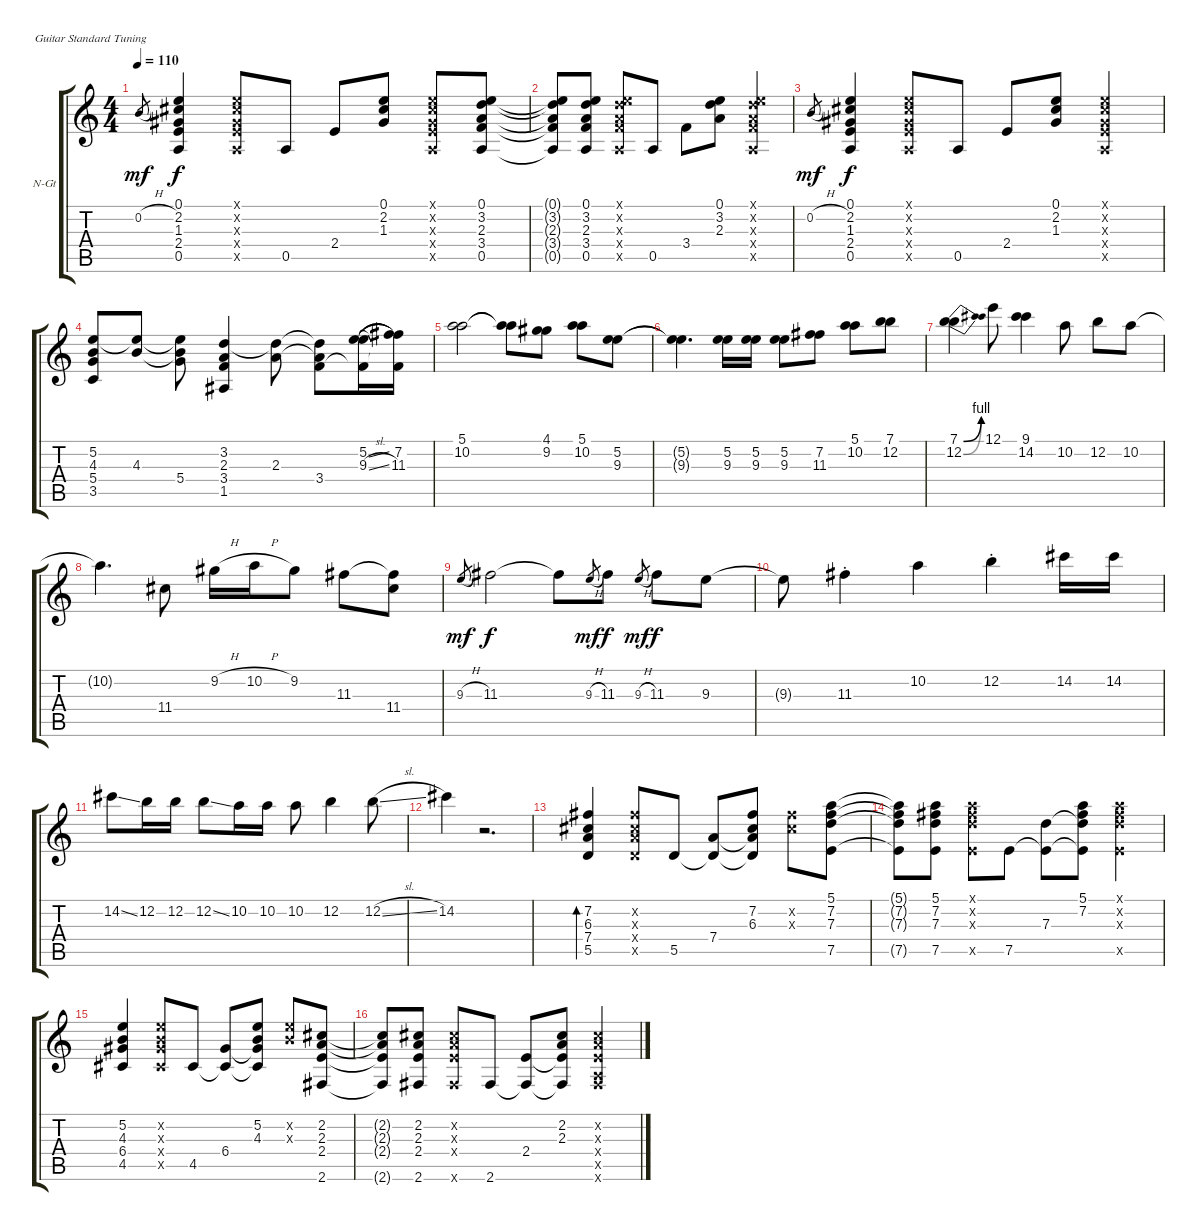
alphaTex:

\defaultSystemsLayout 4
\bracketExtendMode groupsimilarinstruments
\firstSystemTrackNameOrientation horizontal
\otherSystemsTrackNameOrientation horizontal
\track ("Nylon Guitar" "N-Gt") {instrument acousticguitarnylon}
\staff {score tabs}
\tuning (E4 B3 G3 D3 A2 E2)
\ts (4 4)
\tempo 110
\clef g2
\ks c
0.2{h}.8{gr dy mf} (0.1 2.2 1.3 2.4 0.5).4{dy f} (0.1{x} 2.2{x} 1.3{x} 2.4{x} 0.5{x}).8 0.5.8 2.4.8 (0.1 2.2 1.3).8 (0.1{x} 2.2{x} 1.3{x} 2.4{x} 0.5{x}).8 (0.1 3.2 2.3 3.4 0.5).8 |
(0.1{t} 3.2{t} 2.3{t} 3.4{t} 0.5{t}).8 (0.1 3.2 2.3 3.4 0.5).8 (0.1{x} 3.2{x} 2.3{x} 3.4{x} 0.5{x}).8 0.5.8 3.4.8 (0.1 3.2 2.3).8 (0.1{x} 3.2{x} 2.3{x} 3.4{x} 0.5{x}).4 |
0.2{h}.8{gr dy mf} (0.1 2.2 1.3 2.4 0.5).4{dy f} (0.1{x} 2.2{x} 1.3{x} 2.4{x} 0.5{x}).8 0.5.8 2.4.8 (0.1 2.2 1.3).8 (0.1{x} 2.2{x} 1.3{x} 2.4{x} 0.5{x}).4 |
(5.2 4.3 5.4 3.5).8 (4.3 5.2{t}).8 (5.2{t} 4.3{t} 5.4).8 (3.2 2.3 3.4 1.5).4 (2.3 3.2{t}).8 (3.2{t} 2.3{t} 3.4).8 (5.2{sl} 9.3{sl} 3.4{t}).16{legatoorigin} (7.2 11.3 3.4{t}).16 |
(5.1 10.2).2 (5.1{t} 10.2{t}).8 (4.1 9.2).8 (5.1 10.2).8 (5.2 9.3).8 |
(5.2{t} 9.3{t}).4{d} (5.2 9.3).16 (5.2 9.3).16 (5.2 9.3).8 (7.2 11.3).8 (5.1 10.2).8 (7.1 12.2).8 |
(7.1{be (bend 0 0 60 4)} 12.2{be (bend 0 0 15 4)}).4 12.1.8 (9.1 14.2).4 10.2.8 12.2.8 10.2.8 |
10.2{t}.4{d} 11.4.8 9.2{h}.16 10.2{h}.16 9.2.8 11.3.8 (11.3{t} 11.4).8 |
9.3{h}.8{gr dy mf} 11.3.2{dy f} 11.3{t}.8 9.3{h}.8{gr dy mf} 11.3.8{dy f} 9.3{h}.8{gr dy mf} 11.3.8{dy f} 9.3.8 |
9.3{t}.8 11.3{st}.4 10.2.4 12.2{st}.4 14.2.16 14.2.16 |
14.2{ss}.8 12.2.16 12.2.16 12.2{ss}.8 10.2.16 10.2.16 10.2.8 12.2.4 12.2{sl}.8 |
14.2.4 r.2{d} |
(7.2 6.3 7.4 5.5).4{bd 120} (7.2{x} 6.3{x} 7.4{x} 5.5{x}).8 5.5.8 (7.4 5.5{t}).8 (7.2 6.3 7.4{t} 5.5{t}).8 (7.2{x} 6.3{x}).8 (5.1 7.2 7.3 7.5).8 |
(5.1{t} 7.2{t} 7.3{t} 7.5{t}).8 (5.1 7.2 7.3 7.5).8 (5.1{x} 7.2{x} 7.3{x} 7.5{x}).8 7.5.8 (7.3 7.5{t}).8 (5.1 7.2 7.3{t} 7.5{t}).8 (5.1{x} 7.2{x} 7.3{x} 7.5{x}).4 |
(5.2 4.3 6.4 4.5).4 (5.2{x} 4.3{x} 6.4{x} 4.5{x}).8 4.5.8 (6.4 4.5{t}).8 (5.2 4.3 6.4{t} 4.5{t}).8 (5.2{x} 4.3{x}).8 (2.2 2.3 2.4 2.6).8 |
(2.2{t} 2.3{t} 2.4{t} 2.6{t}).8 (2.2 2.3 2.4 2.6).8 (2.2{x} 2.3{x} 2.4{x} 2.6{x}).8 2.6.8 (2.4 2.6{t}).8 (2.2 2.3 2.4{t} 2.6{t}).8 (2.2{x} 2.3{x} 2.4{x} 0.5{x} 2.6{x}).4
